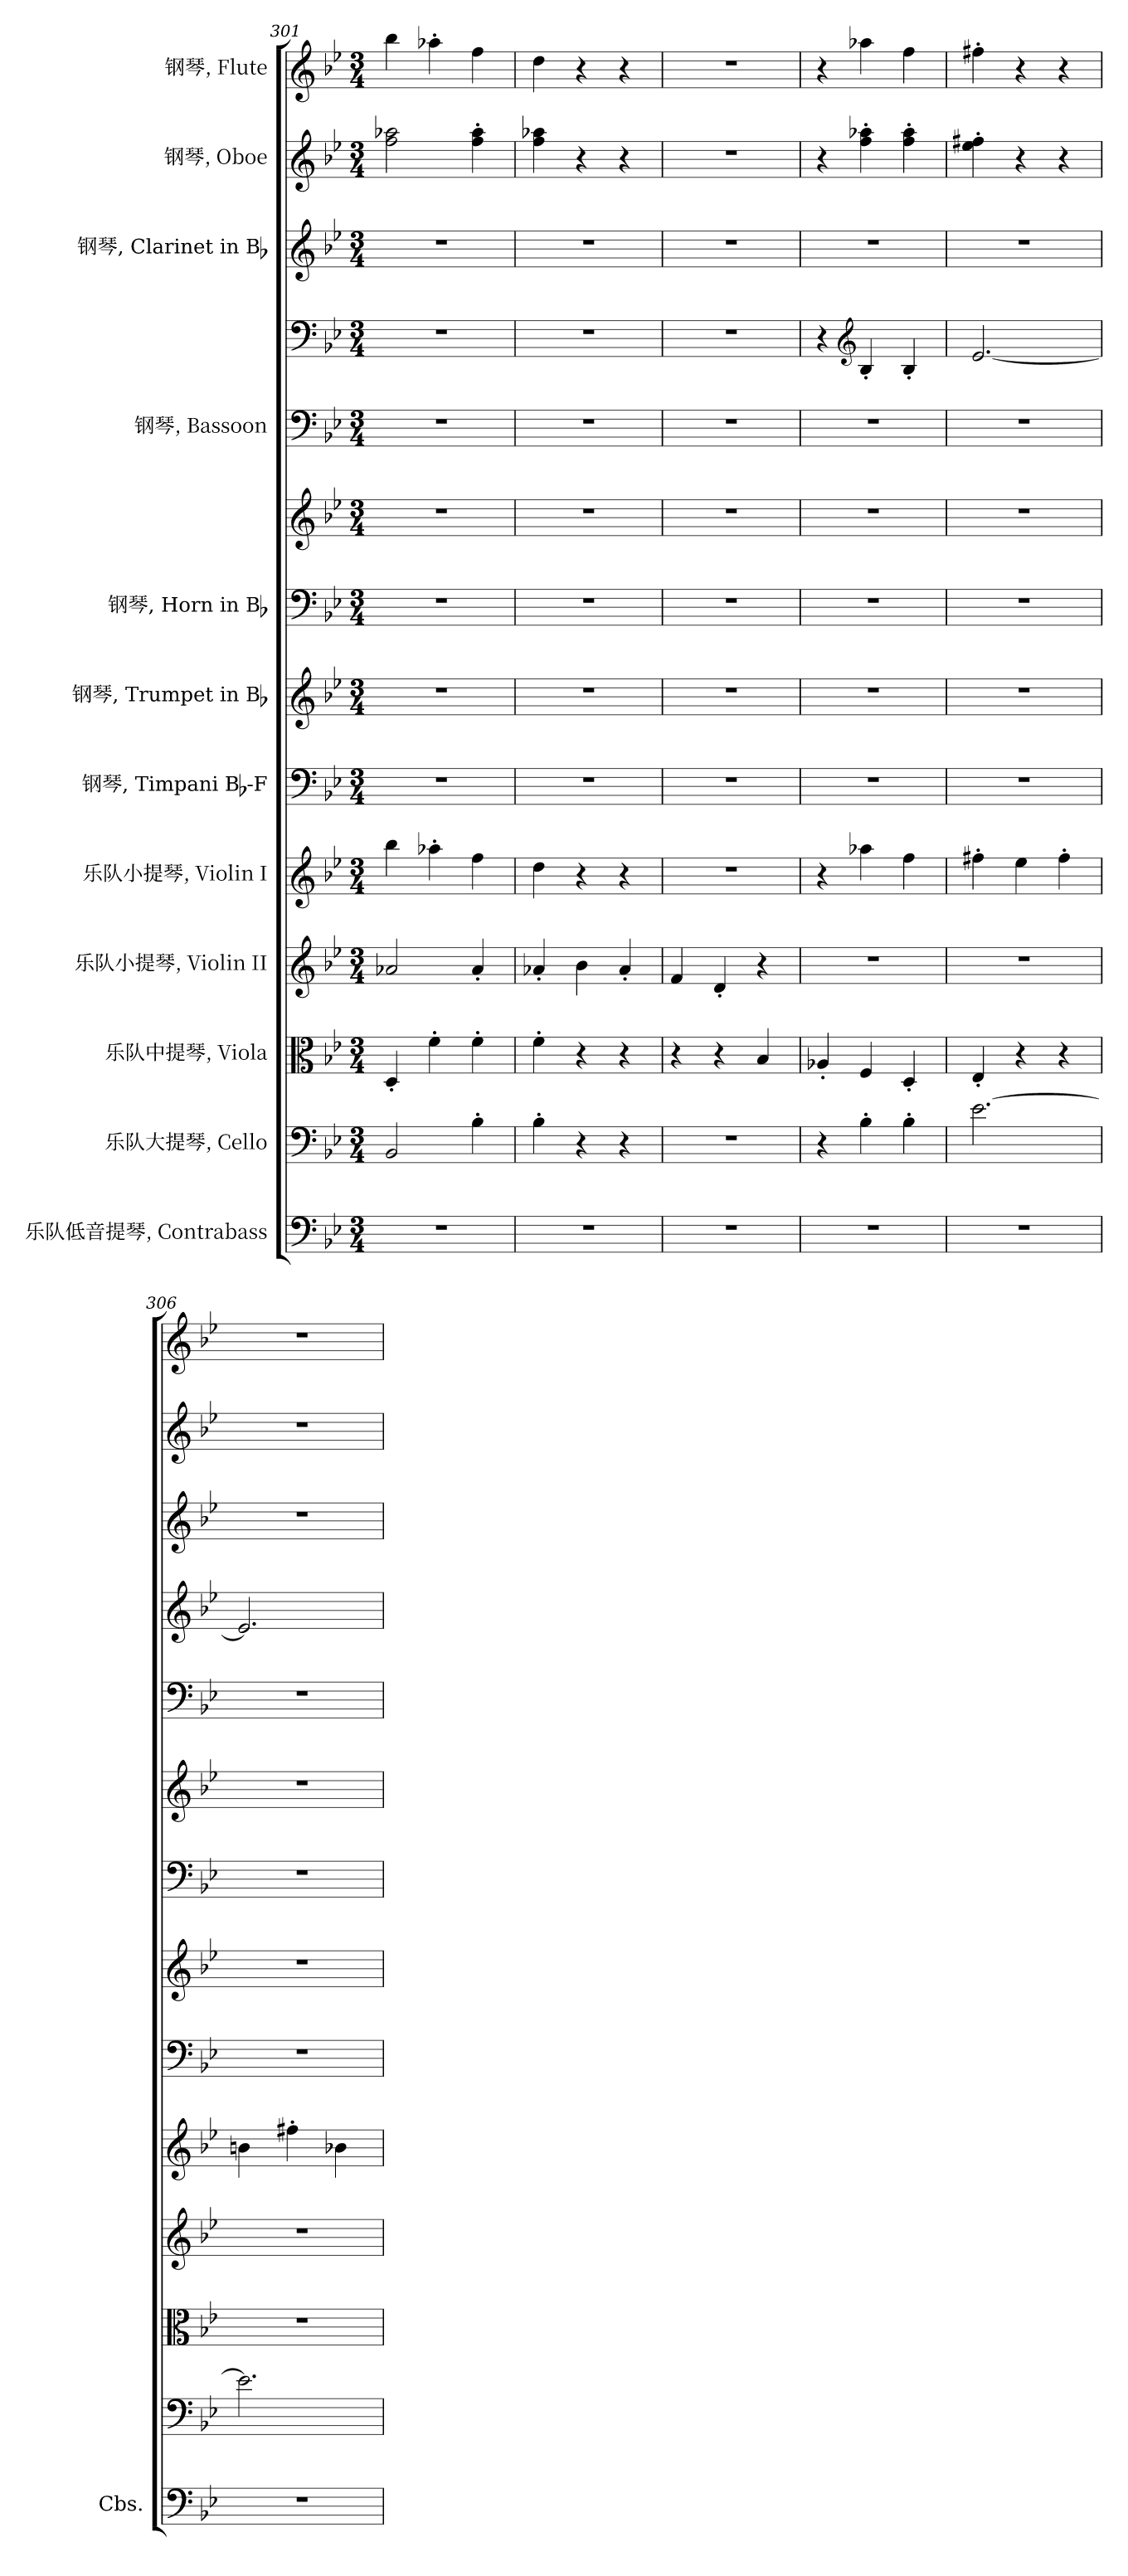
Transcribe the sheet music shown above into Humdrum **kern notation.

**kern	**kern	**kern	**kern	**kern	**kern	**kern	**kern	**kern	**kern	**kern	**kern	**kern	**kern
*part12	*part11	*part10	*part9	*part8	*part7	*part6	*part5	*part5	*part4	*part4	*part3	*part2	*part1
*staff14	*staff13	*staff12	*staff11	*staff10	*staff9	*staff8	*staff7	*staff6	*staff5	*staff4	*staff3	*staff2	*staff1
*I"乐队低音提琴, Contrabass	*I"乐队大提琴, Cello	*I"乐队中提琴, Viola	*I"乐队小提琴, Violin II	*I"乐队小提琴, Violin I	*I"钢琴, Timpani Bb-F	*I"钢琴, Trumpet in Bb	*I"钢琴, Horn in Bb	*	*I"钢琴, Bassoon	*	*I"钢琴, Clarinet in Bb	*I"钢琴, Oboe	*I"钢琴, Flute
*I'Cbs.	*	*	*	*	*	*	*	*	*	*	*	*	*
*clefF4	*clefF4	*clefC3	*clefG2	*clefG2	*clefF4	*clefG2	*clefF4	*clefG2	*clefF4	*clefF4	*clefG2	*clefG2	*clefG2
*ITrd7c12	*	*	*	*	*	*	*	*	*	*	*	*	*
*k[b-e-]	*k[b-e-]	*k[b-e-]	*k[b-e-]	*k[b-e-]	*k[b-e-]	*k[b-e-]	*k[b-e-]	*k[b-e-]	*k[b-e-]	*k[b-e-]	*k[b-e-]	*k[b-e-]	*k[b-e-]
*M3/4	*M3/4	*M3/4	*M3/4	*M3/4	*M3/4	*M3/4	*M3/4	*M3/4	*M3/4	*M3/4	*M3/4	*M3/4	*M3/4
=301	=301	=301	=301	=301	=301	=301	=301	=301	=301	=301	=301	=301	=301
2.r	2BB-/	4D'/	2a-X/	4bb-\	2.r	2.r	2.r	2.r	2.r	2.r	2.r	2ff\ 2aa-X\	4bb-\
.	.	4f'\	.	4aa-X'\	.	.	.	.	.	.	.	.	4aa-X'\
.	4B-'\	4f'\	4a-'/	4ff\	.	.	.	.	.	.	.	4ff\' 4aa-\'	4ff\
=302	=302	=302	=302	=302	=302	=302	=302	=302	=302	=302	=302	=302	=302
2.r	4B-'\	4f'\	4a-X'/	4dd\	2.r	2.r	2.r	2.r	2.r	2.r	2.r	4ff\ 4aa-X\	4dd\
.	4r	4r	4b-\	4r	.	.	.	.	.	.	.	4r	4r
.	4r	4r	4a-'/	4r	.	.	.	.	.	.	.	4r	4r
=303	=303	=303	=303	=303	=303	=303	=303	=303	=303	=303	=303	=303	=303
2.r	2.r	4r	4f/	2.r	2.r	2.r	2.r	2.r	2.r	2.r	2.r	2.r	2.r
.	.	4r	4d'/	.	.	.	.	.	.	.	.	.	.
.	.	4B-/	4r	.	.	.	.	.	.	.	.	.	.
=304	=304	=304	=304	=304	=304	=304	=304	=304	=304	=304	=304	=304	=304
2.r	4r	4A-X'/	2.r	4r	2.r	2.r	2.r	2.r	2.r	4r	2.r	4r	4r
*	*	*	*	*	*	*	*	*	*	*clefG2	*	*	*
.	4B-'\	4F/	.	4aa-X\	.	.	.	.	.	4B-'/	.	4ff\' 4aa-X\'	4aa-X\
.	4B-'\	4D'/	.	4ff\	.	.	.	.	.	4B-'/	.	4ff\' 4aa-\'	4ff\
=305	=305	=305	=305	=305	=305	=305	=305	=305	=305	=305	=305	=305	=305
2.r	[2.e-\	4E-'/	2.r	4ff#X'\	2.r	2.r	2.r	2.r	2.r	[2.e-/	2.r	4ee-\' 4ff#X\'	4ff#X'\
.	.	4r	.	4ee-\	.	.	.	.	.	.	.	4r	4r
.	.	4r	.	4ff#'\	.	.	.	.	.	.	.	4r	4r
=306	=306	=306	=306	=306	=306	=306	=306	=306	=306	=306	=306	=306	=306
2.r	2.e-\]	2.r	2.r	4bn\	2.r	2.r	2.r	2.r	2.r	2.e-/]	2.r	2.r	2.r
.	.	.	.	4ff#X'\	.	.	.	.	.	.	.	.	.
.	.	.	.	4b-X\	.	.	.	.	.	.	.	.	.
=	=	=	=	=	=	=	=	=	=	=	=	=	=
*-	*-	*-	*-	*-	*-	*-	*-	*-	*-	*-	*-	*-	*-
